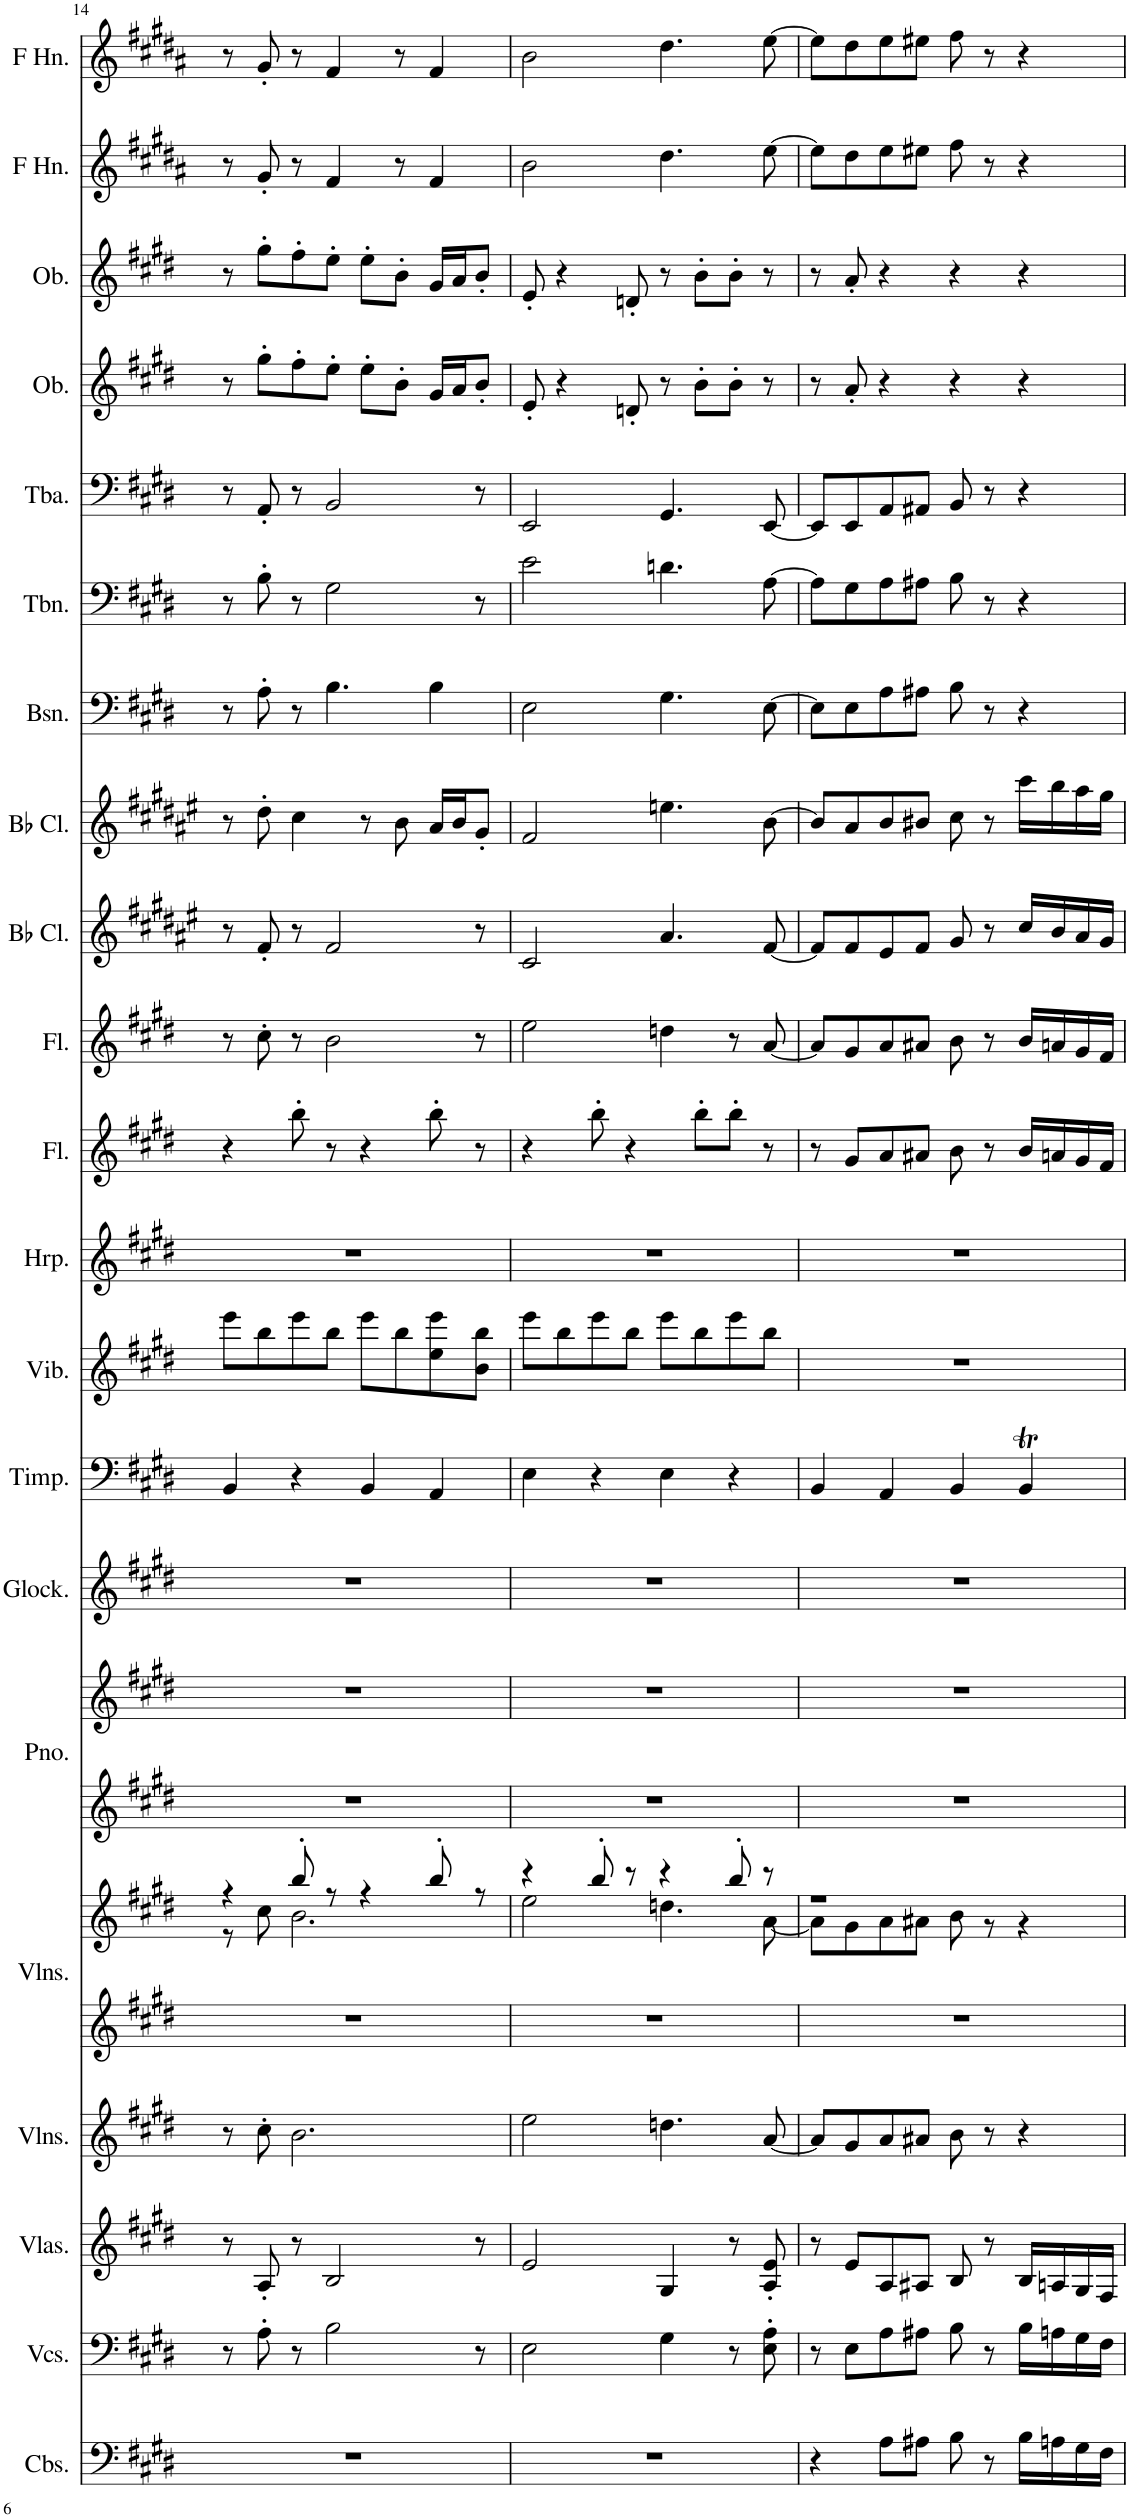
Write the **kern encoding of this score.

**kern	**kern	**kern	**kern	**kern	**kern	**kern	**kern	**kern	**kern	**kern	**kern	**kern	**kern	**kern	**kern	**kern	**kern	**kern	**kern	**kern	**kern	**kern
*part21	*part20	*part19	*part18	*part17	*part17	*part16	*part16	*part15	*part14	*part13	*part12	*part11	*part10	*part9	*part8	*part7	*part6	*part5	*part4	*part3	*part2	*part1
*staff23	*staff22	*staff21	*staff20	*staff19	*staff18	*staff17	*staff16	*staff15	*staff14	*staff13	*staff12	*staff11	*staff10	*staff9	*staff8	*staff7	*staff6	*staff5	*staff4	*staff3	*staff2	*staff1
*I"Contrabasses	*I"Violoncellos	*I"Violas	*I"Violins	*I"Violins	*	*I"Piano	*	*I"Glockenspiel	*I"Timpani	*I"Vibraphone	*I"Harp	*I"Flute	*I"Flute	*I"Bb Clarinet	*I"Bb Clarinet	*I"Bassoon	*I"Trombone	*I"Tuba	*I"Oboe	*I"Oboe	*I"Horn in F	*I"Horn in F
*I'Cbs.	*I'Vcs.	*I'Vlas.	*I'Vlns.	*I'Vlns.	*	*I'Pno.	*	*I'Glock.	*I'Timp.	*I'Vib.	*I'Hrp.	*I'Fl.	*I'Fl.	*I'Bb Cl.	*I'Bb Cl.	*I'Bsn.	*I'Tbn.	*I'Tba.	*I'Ob.	*I'Ob.	*	*
!!LO:PB:g=z
*clefF4	*clefF4	*clefG2	*clefG2	*clefG2	*clefG2	*clefG2	*clefG2	*clefG2	*clefF4	*clefG2	*clefG2	*clefG2	*clefG2	*clefG2	*clefG2	*clefF4	*clefF4	*clefF4	*clefG2	*clefG2	*clefG2	*clefG2
*Trd7c12	*	*	*	*	*	*	*	*Trd-14c-24	*	*	*	*	*	*Trd1c2	*Trd1c2	*	*	*	*	*	*Trd4c7	*Trd4c7
*k[f#c#g#d#]	*k[f#c#g#d#]	*k[f#c#g#d#]	*k[f#c#g#d#]	*k[f#c#g#d#]	*k[f#c#g#d#]	*k[f#c#g#d#]	*k[f#c#g#d#]	*k[f#c#g#d#]	*k[f#c#g#d#]	*k[f#c#g#d#]	*k[f#c#g#d#]	*k[f#c#g#d#]	*k[f#c#g#d#]	*k[f#c#g#d#a#e#]	*k[f#c#g#d#a#e#]	*k[f#c#g#d#]	*k[f#c#g#d#]	*k[f#c#g#d#]	*k[f#c#g#d#]	*k[f#c#g#d#]	*k[f#c#g#d#a#]	*k[f#c#g#d#a#]
*M4/4	*M4/4	*M4/4	*M4/4	*M4/4	*M4/4	*M4/4	*M4/4	*M4/4	*M4/4	*M4/4	*M4/4	*M4/4	*M4/4	*M4/4	*M4/4	*M4/4	*M4/4	*M4/4	*M4/4	*M4/4	*M4/4	*M4/4
=14	=14	=14	=14	=14	=14	=14	=14	=14	=14	=14	=14	=14	=14	=14	=14	=14	=14	=14	=14	=14	=14	=14
*	*	*	*	*	*^	*	*	*	*	*	*	*	*	*	*	*	*	*	*	*	*	*
1r	8r	8r	8r	1r	4r	8r	1r	1r	1r	4BB/	8eee\L	1r	4r	8r	8r	8r	8r	8r	8r	8r	8r	8r	8r
.	8A'\	8A'/	8cc#'\	.	.	8cc#\	.	.	.	.	8bb\	.	.	8cc#'\	8f#'/	8dd#'\	8A'\	8B'\	8AA'/	8gg#'\L	8gg#'\L	8g#'/	8g#'/
.	8r	8r	2.b\	.	8bb'/	2.b\	.	.	.	4r	8eee\	.	8bb'\	8r	8r	4cc#\	8r	8r	8r	8ff#'\	8ff#'\	8r	8r
.	2B\	2B/	.	.	8r	.	.	.	.	.	8bb\J	.	8r	2b\	2f#/	.	4.B\	2G#\	2BB/	8ee'\J	8ee'\J	4f#/	4f#/
.	.	.	.	.	4r	.	.	.	.	4BB/	8eee\L	.	4r	.	.	8r	.	.	.	8ee'\L	8ee'\L	.	.
.	.	.	.	.	.	.	.	.	.	.	8bb\	.	.	.	.	8b\	.	.	.	8b'\J	8b'\J	8r	8r
.	.	.	.	.	8bb'/	.	.	.	.	4AA/	8ee\ 8eee\	.	8bb'\	.	.	16a#/LL	4B\	.	.	16g#/LL	16g#/LL	4f#/	4f#/
.	.	.	.	.	.	.	.	.	.	.	.	.	.	.	.	16b/J	.	.	.	16a/J	16a/J	.	.
.	8r	8r	.	.	8r	.	.	.	.	.	8b\ 8bb\J	.	8r	8r	8r	8g#'/J	.	8r	8r	8b'/J	8b'/J	.	.
=15	=15	=15	=15	=15	=15	=15	=15	=15	=15	=15	=15	=15	=15	=15	=15	=15	=15	=15	=15	=15	=15	=15	=15
1r	2E\	2e/	2ee\	1r	4r	2ee\	1r	1r	1r	4E\	8eee\L	1r	4r	2ee\	2c#/	2f#/	2E\	2e\	2EE/	8e'/	8e'/	2b\	2b\
.	.	.	.	.	.	.	.	.	.	.	8bb\	.	.	.	.	.	.	.	.	4r	4r	.	.
.	.	.	.	.	8bb'/	.	.	.	.	4r	8eee\	.	8bb'\	.	.	.	.	.	.	.	.	.	.
.	.	.	.	.	8r	.	.	.	.	.	8bb\J	.	4r	.	.	.	.	.	.	8dn'/	8dn'/	.	.
.	4G#\	4G#/	4.ddn\	.	4r	4.ddn\	.	.	.	4E\	8eee\L	.	.	4ddn\	4.a#/	4.een\	4.G#\	4.dn\	4.GG#/	8r	8r	4.dd#\	4.dd#\
.	.	.	.	.	.	.	.	.	.	.	8bb\	.	8bb'\L	.	.	.	.	.	.	8b'\L	8b'\L	.	.
.	8r	8r	.	.	8bb'/	.	.	.	.	4r	8eee\	.	8bb'\J	8r	.	.	.	.	.	8b'\J	8b'\J	.	.
.	8E\' 8A\'	8A/' 8e/'	[8a/	.	8r	[8a\	.	.	.	.	8bb\J	.	8r	[8a/	[8f#/	[8b\	[8E\	[8A\	[8EE/	8r	8r	[8ee\	[8ee\
=16	=16	=16	=16	=16	=16	=16	=16	=16	=16	=16	=16	=16	=16	=16	=16	=16	=16	=16	=16	=16	=16	=16	=16
4r	8r	8r	8a/L]	1r	1r	8a\L]	1r	1r	1r	4BB/	1r	1r	8r	8a/L]	8f#/L]	8b/L]	8E\L]	8A\L]	8EE/L]	8r	8r	8ee\L]	8ee\L]
.	8E\L	8e/L	8g#/	.	.	8g#\	.	.	.	.	.	.	8g#/L	8g#/	8f#/	8a#/	8E\	8G#\	8EE/	8a'/	8a'/	8dd#\	8dd#\
8A\L	8A\	8A/	8a/	.	.	8a\	.	.	.	4AA/	.	.	8a/	8a/	8e#/	8b/	8A\	8A\	8AA/	4r	4r	8ee\	8ee\
8A#X\J	8A#X\J	8A#X/J	8a#X/J	.	.	8a#X\J	.	.	.	.	.	.	8a#X/J	8a#X/J	8f#/J	8b#X/J	8A#X\J	8A#X\J	8AA#X/J	.	.	8ee#X\J	8ee#X\J
8B\	8B\	8B/	8b\	.	.	8b\	.	.	.	4BB/	.	.	8b\	8b\	8g#/	8cc#\	8B\	8B\	8BB/	4r	4r	8ff#\	8ff#\
8r	8r	8r	8r	.	.	8r	.	.	.	.	.	.	8r	8r	8r	8r	8r	8r	8r	.	.	8r	8r
16B\LL	16B\LL	16B/LL	4r	.	.	4r	.	.	.	4BBT/	.	.	16b/LL	16b/LL	16cc#/LL	16ccc#\LL	4r	4r	4r	4r	4r	4r	4r
16An\	16An\	16An/	.	.	.	.	.	.	.	.	.	.	16an/	16an/	16b/	16bb\	.	.	.	.	.	.	.
16G#\	16G#\	16G#/	.	.	.	.	.	.	.	.	.	.	16g#/	16g#/	16a#/	16aa#\	.	.	.	.	.	.	.
16F#\JJ	16F#\JJ	16F#/JJ	.	.	.	.	.	.	.	.	.	.	16f#/JJ	16f#/JJ	16g#/JJ	16gg#\JJ	.	.	.	.	.	.	.
*	*	*	*	*	*v	*v	*	*	*	*	*	*	*	*	*	*	*	*	*	*	*	*	*
=	=	=	=	=	=	=	=	=	=	=	=	=	=	=	=	=	=	=	=	=	=	=
*-	*-	*-	*-	*-	*-	*-	*-	*-	*-	*-	*-	*-	*-	*-	*-	*-	*-	*-	*-	*-	*-	*-
